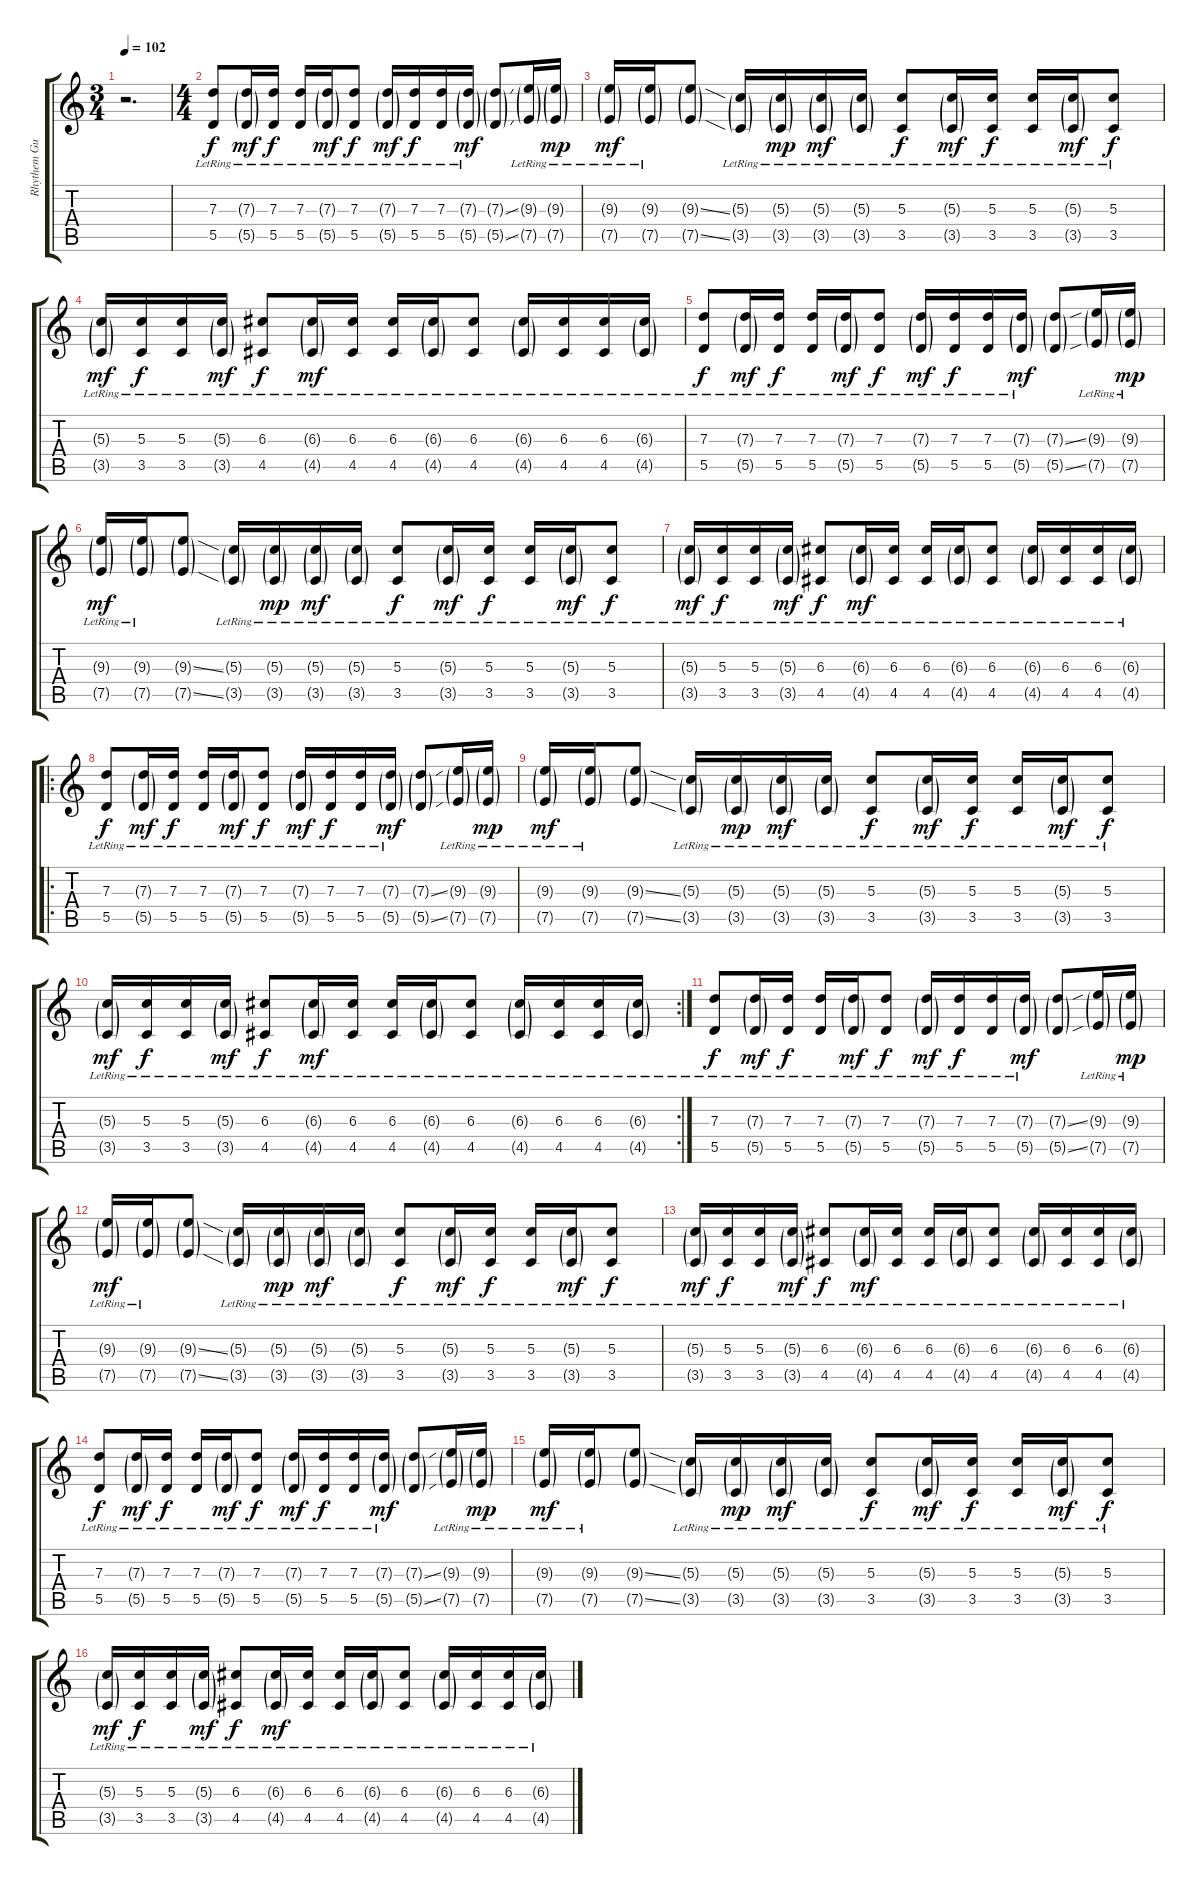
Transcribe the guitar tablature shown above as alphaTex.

\track ("Rhythem Guitar" "Rhythem Gu") {instrument overdrivenguitar}
\staff {score tabs}
\tuning (E4 B3 G3 D3 A2 E2) {hide}
\ts (3 4)
\tempo 102
\clef g2
\ks c
r.2{d dy f instrument overdrivenguitar} |
\ts (4 4)
(7.3{lr} 5.5{lr}).8 (7.3{g lr} 5.5{g lr}).16{dy mf} (7.3{lr} 5.5{lr}).16{dy f} (7.3{lr} 5.5{lr}).16 (7.3{g lr} 5.5{g lr}).16{dy mf} (7.3{lr} 5.5{lr}).8{dy f} (7.3{g lr} 5.5{g lr}).16{dy mf} (7.3{lr} 5.5{lr}).16{dy f} (7.3{lr} 5.5{lr}).16 (7.3{g lr} 5.5{g lr}).16{dy mf} (7.3{ss g} 5.5{ss g}).8 (9.3{g lr} 7.5{g lr}).16 (9.3{g lr} 7.5{g lr}).16{dy mp} |
(9.3{g lr} 7.5{g lr}).16{dy mf} (9.3{g lr} 7.5{g lr}).16 (9.3{ss g} 7.5{ss g}).8 (5.3{g lr} 3.5{g lr}).16 (5.3{g lr} 3.5{g lr}).16{dy mp} (5.3{g lr} 3.5{g lr}).16{dy mf} (5.3{g lr} 3.5{g lr}).16 (5.3{lr} 3.5{lr}).8{dy f} (5.3{g lr} 3.5{g lr}).16{dy mf} (5.3{lr} 3.5{lr}).16{dy f} (5.3{lr} 3.5{lr}).16 (5.3{g lr} 3.5{g lr}).16{dy mf} (5.3{lr} 3.5{lr}).8{dy f} |
(5.3{g lr} 3.5{g lr}).16{dy mf} (5.3{lr} 3.5{lr}).16{dy f} (5.3{lr} 3.5{lr}).16 (5.3{g lr} 3.5{g lr}).16{dy mf} (6.3{lr} 4.5{lr}).8{dy f} (6.3{g lr} 4.5{g lr}).16{dy mf} (6.3{lr} 4.5{lr}).16 (6.3{lr} 4.5{lr}).16 (6.3{g lr} 4.5{g lr}).16 (6.3{lr} 4.5{lr}).8 (6.3{g lr} 4.5{g lr}).16 (6.3{lr} 4.5{lr}).16 (6.3{lr} 4.5{lr}).16 (6.3{g lr} 4.5{g lr}).16 |
(7.3{lr} 5.5{lr}).8{dy f} (7.3{g lr} 5.5{g lr}).16{dy mf} (7.3{lr} 5.5{lr}).16{dy f} (7.3{lr} 5.5{lr}).16 (7.3{g lr} 5.5{g lr}).16{dy mf} (7.3{lr} 5.5{lr}).8{dy f} (7.3{g lr} 5.5{g lr}).16{dy mf} (7.3{lr} 5.5{lr}).16{dy f} (7.3{lr} 5.5{lr}).16 (7.3{g lr} 5.5{g lr}).16{dy mf} (7.3{ss g} 5.5{ss g}).8 (9.3{g lr} 7.5{g lr}).16 (9.3{g lr} 7.5{g lr}).16{dy mp} |
(9.3{g lr} 7.5{g lr}).16{dy mf} (9.3{g lr} 7.5{g lr}).16 (9.3{ss g} 7.5{ss g}).8 (5.3{g lr} 3.5{g lr}).16 (5.3{g lr} 3.5{g lr}).16{dy mp} (5.3{g lr} 3.5{g lr}).16{dy mf} (5.3{g lr} 3.5{g lr}).16 (5.3{lr} 3.5{lr}).8{dy f} (5.3{g lr} 3.5{g lr}).16{dy mf} (5.3{lr} 3.5{lr}).16{dy f} (5.3{lr} 3.5{lr}).16 (5.3{g lr} 3.5{g lr}).16{dy mf} (5.3{lr} 3.5{lr}).8{dy f} |
(5.3{g lr} 3.5{g lr}).16{dy mf} (5.3{lr} 3.5{lr}).16{dy f} (5.3{lr} 3.5{lr}).16 (5.3{g lr} 3.5{g lr}).16{dy mf} (6.3{lr} 4.5{lr}).8{dy f} (6.3{g lr} 4.5{g lr}).16{dy mf} (6.3{lr} 4.5{lr}).16 (6.3{lr} 4.5{lr}).16 (6.3{g lr} 4.5{g lr}).16 (6.3{lr} 4.5{lr}).8 (6.3{g lr} 4.5{g lr}).16 (6.3{lr} 4.5{lr}).16 (6.3{lr} 4.5{lr}).16 (6.3{g lr} 4.5{g lr}).16 |
\ro
(7.3{lr} 5.5{lr}).8{dy f} (7.3{g lr} 5.5{g lr}).16{dy mf} (7.3{lr} 5.5{lr}).16{dy f} (7.3{lr} 5.5{lr}).16 (7.3{g lr} 5.5{g lr}).16{dy mf} (7.3{lr} 5.5{lr}).8{dy f} (7.3{g lr} 5.5{g lr}).16{dy mf} (7.3{lr} 5.5{lr}).16{dy f} (7.3{lr} 5.5{lr}).16 (7.3{g lr} 5.5{g lr}).16{dy mf} (7.3{ss g} 5.5{ss g}).8 (9.3{g lr} 7.5{g lr}).16 (9.3{g lr} 7.5{g lr}).16{dy mp} |
(9.3{g lr} 7.5{g lr}).16{dy mf} (9.3{g lr} 7.5{g lr}).16 (9.3{ss g} 7.5{ss g}).8 (5.3{g lr} 3.5{g lr}).16 (5.3{g lr} 3.5{g lr}).16{dy mp} (5.3{g lr} 3.5{g lr}).16{dy mf} (5.3{g lr} 3.5{g lr}).16 (5.3{lr} 3.5{lr}).8{dy f} (5.3{g lr} 3.5{g lr}).16{dy mf} (5.3{lr} 3.5{lr}).16{dy f} (5.3{lr} 3.5{lr}).16 (5.3{g lr} 3.5{g lr}).16{dy mf} (5.3{lr} 3.5{lr}).8{dy f} |
\rc 2
(5.3{g lr} 3.5{g lr}).16{dy mf} (5.3{lr} 3.5{lr}).16{dy f} (5.3{lr} 3.5{lr}).16 (5.3{g lr} 3.5{g lr}).16{dy mf} (6.3{lr} 4.5{lr}).8{dy f} (6.3{g lr} 4.5{g lr}).16{dy mf} (6.3{lr} 4.5{lr}).16 (6.3{lr} 4.5{lr}).16 (6.3{g lr} 4.5{g lr}).16 (6.3{lr} 4.5{lr}).8 (6.3{g lr} 4.5{g lr}).16 (6.3{lr} 4.5{lr}).16 (6.3{lr} 4.5{lr}).16 (6.3{g lr} 4.5{g lr}).16 |
(7.3{lr} 5.5{lr}).8{dy f} (7.3{g lr} 5.5{g lr}).16{dy mf} (7.3{lr} 5.5{lr}).16{dy f} (7.3{lr} 5.5{lr}).16 (7.3{g lr} 5.5{g lr}).16{dy mf} (7.3{lr} 5.5{lr}).8{dy f} (7.3{g lr} 5.5{g lr}).16{dy mf} (7.3{lr} 5.5{lr}).16{dy f} (7.3{lr} 5.5{lr}).16 (7.3{g lr} 5.5{g lr}).16{dy mf} (7.3{ss g} 5.5{ss g}).8 (9.3{g lr} 7.5{g lr}).16 (9.3{g lr} 7.5{g lr}).16{dy mp} |
(9.3{g lr} 7.5{g lr}).16{dy mf} (9.3{g lr} 7.5{g lr}).16 (9.3{ss g} 7.5{ss g}).8 (5.3{g lr} 3.5{g lr}).16 (5.3{g lr} 3.5{g lr}).16{dy mp} (5.3{g lr} 3.5{g lr}).16{dy mf} (5.3{g lr} 3.5{g lr}).16 (5.3{lr} 3.5{lr}).8{dy f} (5.3{g lr} 3.5{g lr}).16{dy mf} (5.3{lr} 3.5{lr}).16{dy f} (5.3{lr} 3.5{lr}).16 (5.3{g lr} 3.5{g lr}).16{dy mf} (5.3{lr} 3.5{lr}).8{dy f} |
(5.3{g lr} 3.5{g lr}).16{dy mf} (5.3{lr} 3.5{lr}).16{dy f} (5.3{lr} 3.5{lr}).16 (5.3{g lr} 3.5{g lr}).16{dy mf} (6.3{lr} 4.5{lr}).8{dy f} (6.3{g lr} 4.5{g lr}).16{dy mf} (6.3{lr} 4.5{lr}).16 (6.3{lr} 4.5{lr}).16 (6.3{g lr} 4.5{g lr}).16 (6.3{lr} 4.5{lr}).8 (6.3{g lr} 4.5{g lr}).16 (6.3{lr} 4.5{lr}).16 (6.3{lr} 4.5{lr}).16 (6.3{g lr} 4.5{g lr}).16 |
(7.3{lr} 5.5{lr}).8{dy f} (7.3{g lr} 5.5{g lr}).16{dy mf} (7.3{lr} 5.5{lr}).16{dy f} (7.3{lr} 5.5{lr}).16 (7.3{g lr} 5.5{g lr}).16{dy mf} (7.3{lr} 5.5{lr}).8{dy f} (7.3{g lr} 5.5{g lr}).16{dy mf} (7.3{lr} 5.5{lr}).16{dy f} (7.3{lr} 5.5{lr}).16 (7.3{g lr} 5.5{g lr}).16{dy mf} (7.3{ss g} 5.5{ss g}).8 (9.3{g lr} 7.5{g lr}).16 (9.3{g lr} 7.5{g lr}).16{dy mp} |
(9.3{g lr} 7.5{g lr}).16{dy mf} (9.3{g lr} 7.5{g lr}).16 (9.3{ss g} 7.5{ss g}).8 (5.3{g lr} 3.5{g lr}).16 (5.3{g lr} 3.5{g lr}).16{dy mp} (5.3{g lr} 3.5{g lr}).16{dy mf} (5.3{g lr} 3.5{g lr}).16 (5.3{lr} 3.5{lr}).8{dy f} (5.3{g lr} 3.5{g lr}).16{dy mf} (5.3{lr} 3.5{lr}).16{dy f} (5.3{lr} 3.5{lr}).16 (5.3{g lr} 3.5{g lr}).16{dy mf} (5.3{lr} 3.5{lr}).8{dy f} |
(5.3{g lr} 3.5{g lr}).16{dy mf} (5.3{lr} 3.5{lr}).16{dy f} (5.3{lr} 3.5{lr}).16 (5.3{g lr} 3.5{g lr}).16{dy mf} (6.3{lr} 4.5{lr}).8{dy f} (6.3{g lr} 4.5{g lr}).16{dy mf} (6.3{lr} 4.5{lr}).16 (6.3{lr} 4.5{lr}).16 (6.3{g lr} 4.5{g lr}).16 (6.3{lr} 4.5{lr}).8 (6.3{g lr} 4.5{g lr}).16 (6.3{lr} 4.5{lr}).16 (6.3{lr} 4.5{lr}).16 (6.3{g lr} 4.5{g lr}).16
